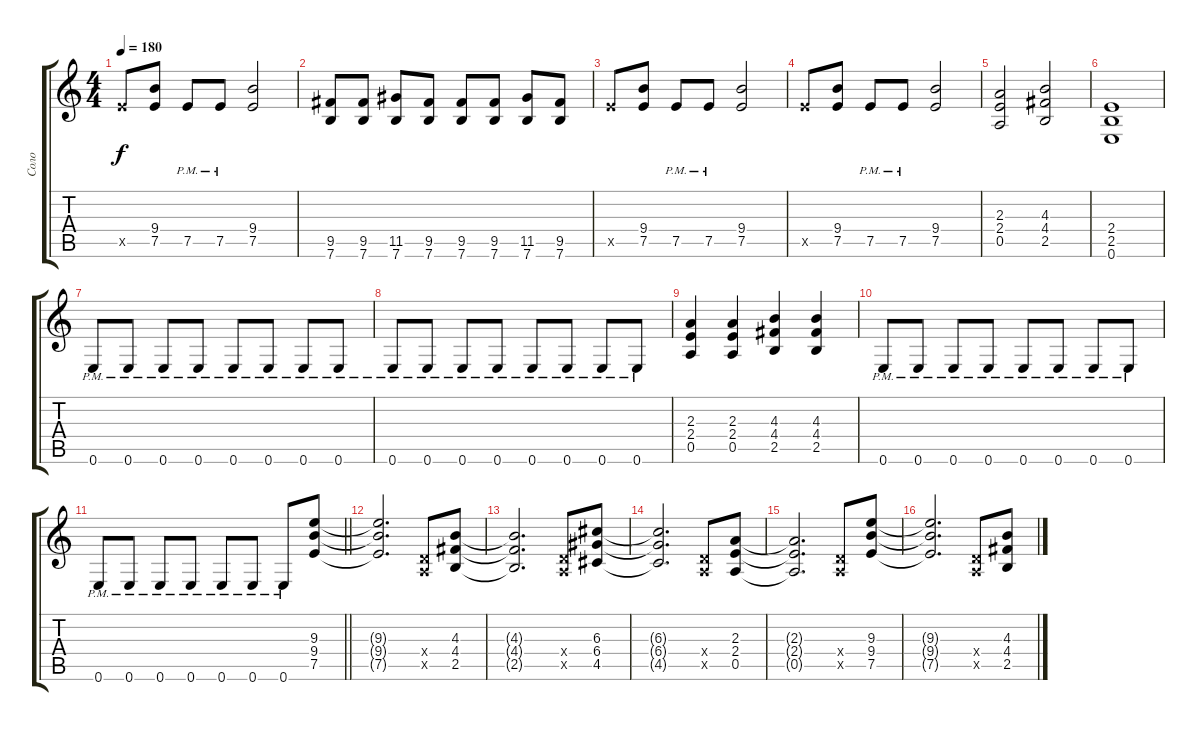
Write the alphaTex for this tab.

\track ("Соло" "Соло") {instrument acousticguitarsteel}
\staff {score tabs}
\tuning (E4 B3 G3 D3 A2 E2) {hide}
\ts (4 4)
\tempo 180
\clef g2
\ks c
7.5{x}.8{dy f} (9.4 7.5).8 7.5{pm}.8 7.5{pm}.8 (9.4 7.5).2 |
(9.5 7.6).8 (9.5 7.6).8 (11.5 7.6).8 (9.5 7.6).8 (9.5 7.6).8 (9.5 7.6).8 (11.5 7.6).8 (9.5 7.6).8 |
7.5{x}.8 (9.4 7.5).8 7.5{pm}.8 7.5{pm}.8 (9.4 7.5).2 |
7.5{x}.8 (9.4 7.5).8 7.5{pm}.8 7.5{pm}.8 (9.4 7.5).2 |
(2.3 2.4 0.5).2 (4.3 4.4 2.5).2 |
(2.4 2.5 0.6).1 |
0.6{pm}.8 0.6{pm}.8 0.6{pm}.8 0.6{pm}.8 0.6{pm}.8 0.6{pm}.8 0.6{pm}.8 0.6{pm}.8 |
0.6{pm}.8 0.6{pm}.8 0.6{pm}.8 0.6{pm}.8 0.6{pm}.8 0.6{pm}.8 0.6{pm}.8 0.6{pm}.8 |
(2.3 2.4 0.5).4 (2.3 2.4 0.5).4 (4.3 4.4 2.5).4 (4.3 4.4 2.5).4 |
0.6{pm}.8 0.6{pm}.8 0.6{pm}.8 0.6{pm}.8 0.6{pm}.8 0.6{pm}.8 0.6{pm}.8 0.6{pm}.8 |
\barLineRight lightlight
0.6{pm}.8 0.6{pm}.8 0.6{pm}.8 0.6{pm}.8 0.6{pm}.8 0.6{pm}.8 0.6{pm}.8 (9.3 9.4 7.5).8 |
(9.3{t} 9.4{t} 7.5{t}).2{d} (0.4{x} 0.5{x}).8 (4.3 4.4 2.5).8 |
(4.3{t} 4.4{t} 2.5{t}).2{d} (0.4{x} 0.5{x}).8 (6.3 6.4 4.5).8 |
(6.3{t} 6.4{t} 4.5{t}).2{d} (0.4{x} 0.5{x}).8 (2.3 2.4 0.5).8 |
(2.3{t} 2.4{t} 0.5{t}).2{d} (0.4{x} 0.5{x}).8 (9.3 9.4 7.5).8 |
(9.3{t} 9.4{t} 7.5{t}).2{d} (0.4{x} 0.5{x}).8 (4.3 4.4 2.5).8
